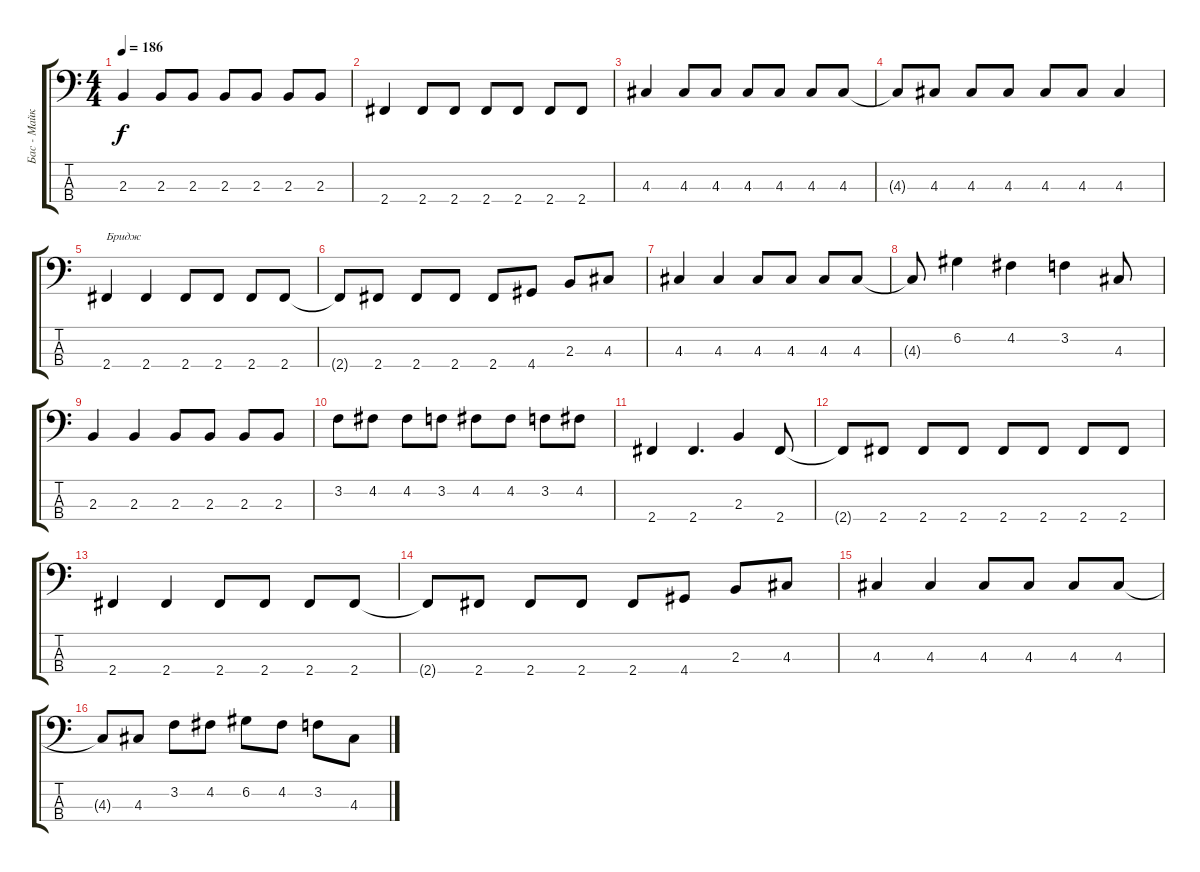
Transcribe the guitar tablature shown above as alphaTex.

\track ("Бас - Майк Дёрнт" "Бас - Майк") {instrument electricbasspick}
\staff {score tabs}
\tuning (G2 D2 A1 E1) {hide}
\ts (4 4)
\tempo 186
\clef f4
\ks c
2.3.4{dy f} 2.3.8 2.3.8 2.3.8 2.3.8 2.3.8 2.3.8 |
2.4.4 2.4.8 2.4.8 2.4.8 2.4.8 2.4.8 2.4.8 |
4.3.4 4.3.8 4.3.8 4.3.8 4.3.8 4.3.8 4.3.8 |
4.3{t}.8 4.3.8 4.3.8 4.3.8 4.3.8 4.3.8 4.3.4 |
2.4.4{txt "Бридж"} 2.4.4 2.4.8 2.4.8 2.4.8 2.4.8 |
2.4{t}.8 2.4.8 2.4.8 2.4.8 2.4.8 4.4.8 2.3.8 4.3.8 |
4.3.4 4.3.4 4.3.8 4.3.8 4.3.8 4.3.8 |
4.3{t}.8 6.2.4 4.2.4 3.2.4 4.3.8 |
2.3.4 2.3.4 2.3.8 2.3.8 2.3.8 2.3.8 |
3.2.8 4.2.8 4.2.8 3.2.8 4.2.8 4.2.8 3.2.8 4.2.8 |
2.4.4 2.4.4{d} 2.3.4 2.4.8 |
2.4{t}.8 2.4.8 2.4.8 2.4.8 2.4.8 2.4.8 2.4.8 2.4.8 |
2.4.4 2.4.4 2.4.8 2.4.8 2.4.8 2.4.8 |
2.4{t}.8 2.4.8 2.4.8 2.4.8 2.4.8 4.4.8 2.3.8 4.3.8 |
4.3.4 4.3.4 4.3.8 4.3.8 4.3.8 4.3.8 |
4.3{t}.8 4.3.8 3.2.8 4.2.8 6.2.8 4.2.8 3.2.8 4.3.8
